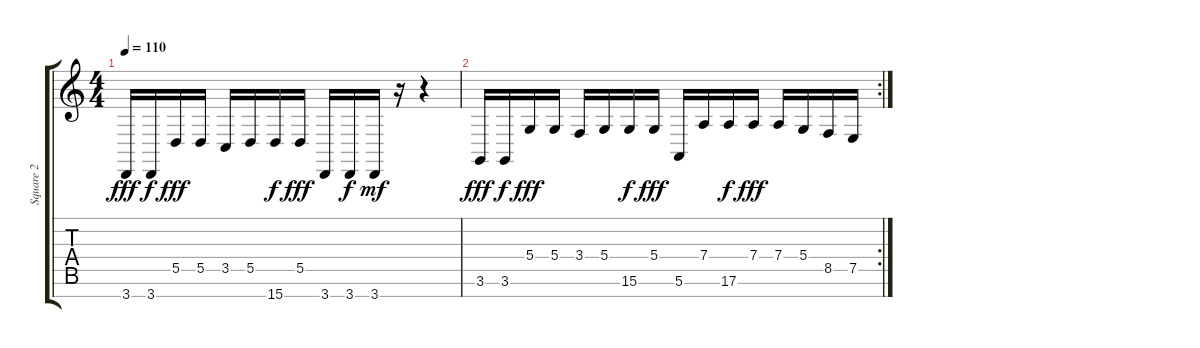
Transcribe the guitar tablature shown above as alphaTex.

\track ("Square 2" "Square 2") {instrument lead1square}
\staff {score tabs}
\tuning (E4 B3 G3 D3 A2 E2 B1) {hide}
\ts (4 4)
\tempo 110
\clef g2
\ks c
3.7.16{dy fff} 3.7.16{dy f} 5.5.16{dy fff} 5.5.16 3.5.16 5.5.16 15.7.16{dy f} 5.5.16{dy fff} 3.7.16 3.7.16{dy f} 3.7.16{dy mf} r.16 r.4 |
\rc 2
3.6.16{dy fff} 3.6.16{dy f} 5.4.16{dy fff} 5.4.16 3.4.16 5.4.16 15.6.16{dy f} 5.4.16{dy fff} 5.6.16 7.4.16 17.6.16{dy f} 7.4.16{dy fff} 7.4.16 5.4.16 8.5.16 7.5.16
